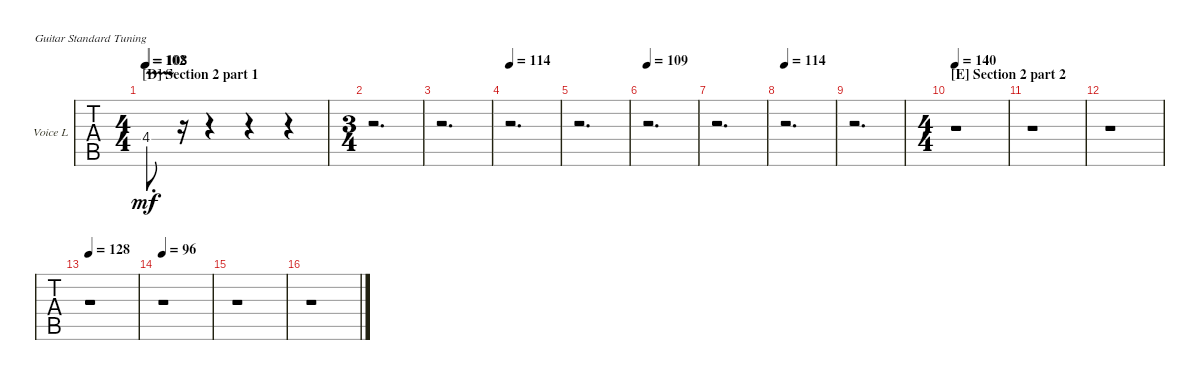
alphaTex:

\defaultSystemsLayout 4
\bracketExtendMode nobrackets
\firstSystemTrackNameOrientation horizontal
\otherSystemsTrackNameOrientation horizontal
\track ("Voice Left" "Voice L") {instrument tenorsax}
\staff {tabs}
\tuning (E4 B3 G3 D3 A2 E2)
\ts (4 4)
\beaming (8 2 2 2 2)
\section ("D" "Section 2 part 1")
\tempo 102
\tempo (108 0.00625)
\clef g2
\ks c
4.4{v t acc #}.8{d dy mf} r.16 r.4 r.4 r.4 |
\ts (3 4)
\beaming (8 2 2 2)
r.2{d} |
r.2{d} |
\tempo 114
r.2{d} |
r.2{d} |
\tempo 109
r.2{d} |
r.2{d} |
\tempo 114
r.2{d} |
r.2{d} |
\ts (4 4)
\beaming (8 2 2 2 2)
\section ("E" "Section 2 part 2")
\tempo (140 0.00625)
r.1 |
r.1 |
r.1 |
\scale
0.842671
\tempo 128
r.1 |
\scale
1.2476
\tempo 96
r.1 |
\scale
0.933958 r.1 |
\scale
0.97577 r.1
